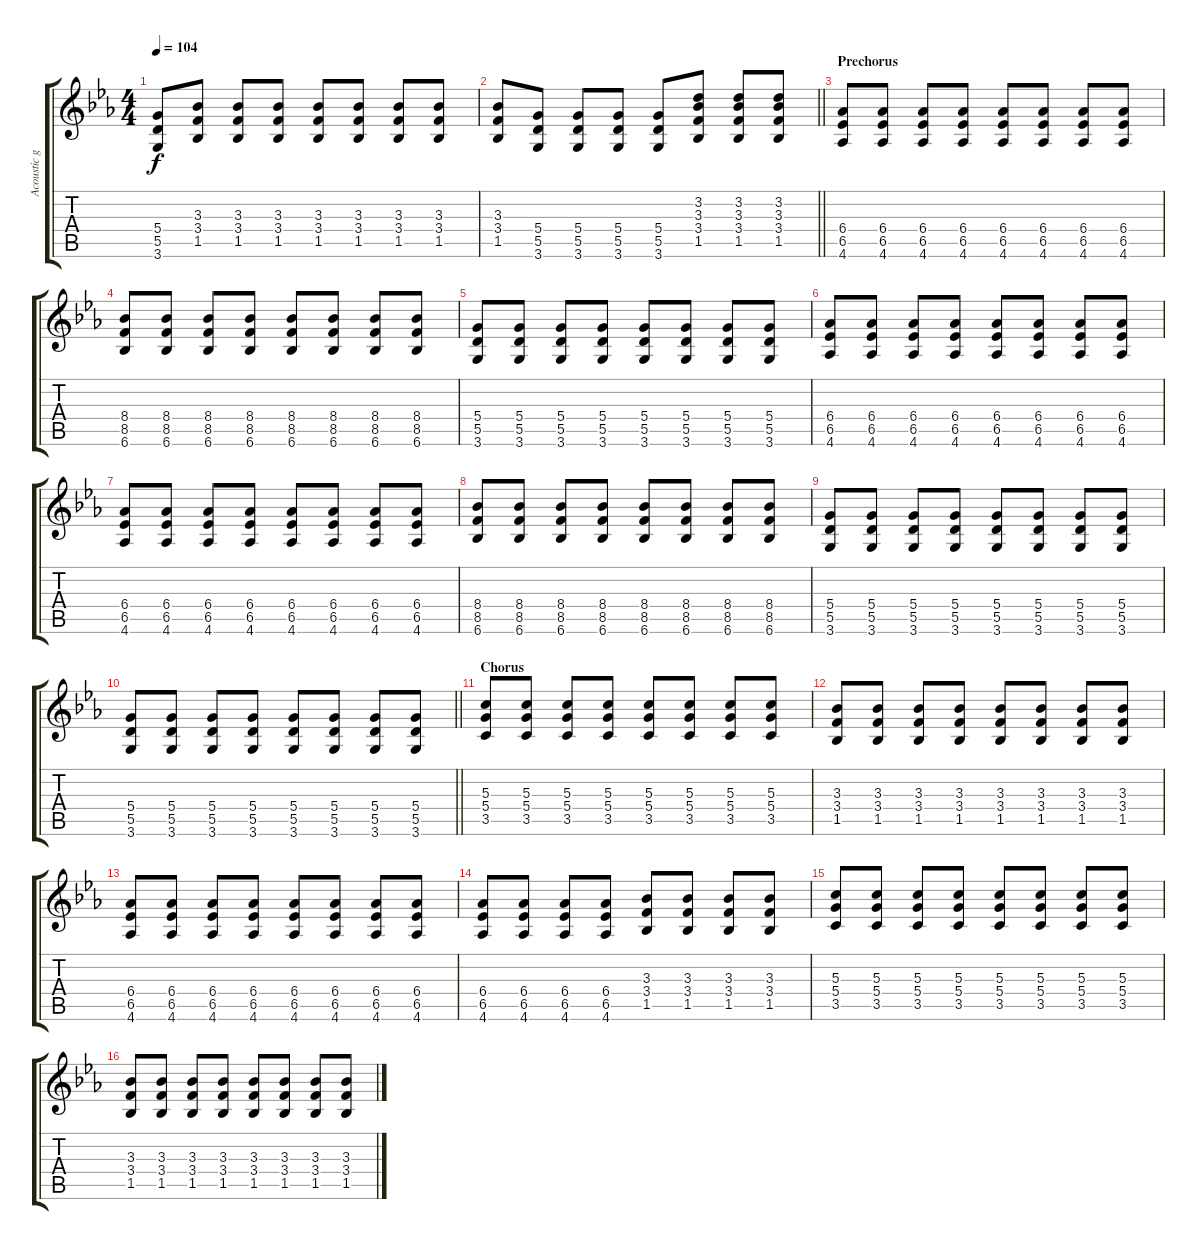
\track ("Acoustic guitar (muted)" "Acoustic g") {instrument acousticguitarsteel}
\staff {score tabs}
\tuning (E4 B3 G3 D3 A2 E2) {hide}
\ts (4 4)
\tempo 104
\clef g2
\ks eb
(5.4 5.5 3.6).8{dy f} (3.3 3.4 1.5).8 (3.3 3.4 1.5).8 (3.3 3.4 1.5).8 (3.3 3.4 1.5).8 (3.3 3.4 1.5).8 (3.3 3.4 1.5).8 (3.3 3.4 1.5).8 |
\barLineRight lightlight
(3.3 3.4 1.5).8 (5.4 5.5 3.6).8 (5.4 5.5 3.6).8 (5.4 5.5 3.6).8 (5.4 5.5 3.6).8 (3.2 3.3 3.4 1.5).8 (3.2 3.3 3.4 1.5).8 (3.2 3.3 3.4 1.5).8 |
\section ("" "Prechorus")
(6.4 6.5 4.6).8 (6.4 6.5 4.6).8 (6.4 6.5 4.6).8 (6.4 6.5 4.6).8 (6.4 6.5 4.6).8 (6.4 6.5 4.6).8 (6.4 6.5 4.6).8 (6.4 6.5 4.6).8 |
(8.4 8.5 6.6).8 (8.4 8.5 6.6).8 (8.4 8.5 6.6).8 (8.4 8.5 6.6).8 (8.4 8.5 6.6).8 (8.4 8.5 6.6).8 (8.4 8.5 6.6).8 (8.4 8.5 6.6).8 |
(5.4 5.5 3.6).8 (5.4 5.5 3.6).8 (5.4 5.5 3.6).8 (5.4 5.5 3.6).8 (5.4 5.5 3.6).8 (5.4 5.5 3.6).8 (5.4 5.5 3.6).8 (5.4 5.5 3.6).8 |
(6.4 6.5 4.6).8 (6.4 6.5 4.6).8 (6.4 6.5 4.6).8 (6.4 6.5 4.6).8 (6.4 6.5 4.6).8 (6.4 6.5 4.6).8 (6.4 6.5 4.6).8 (6.4 6.5 4.6).8 |
(6.4 6.5 4.6).8 (6.4 6.5 4.6).8 (6.4 6.5 4.6).8 (6.4 6.5 4.6).8 (6.4 6.5 4.6).8 (6.4 6.5 4.6).8 (6.4 6.5 4.6).8 (6.4 6.5 4.6).8 |
(8.4 8.5 6.6).8 (8.4 8.5 6.6).8 (8.4 8.5 6.6).8 (8.4 8.5 6.6).8 (8.4 8.5 6.6).8 (8.4 8.5 6.6).8 (8.4 8.5 6.6).8 (8.4 8.5 6.6).8 |
(5.4 5.5 3.6).8 (5.4 5.5 3.6).8 (5.4 5.5 3.6).8 (5.4 5.5 3.6).8 (5.4 5.5 3.6).8 (5.4 5.5 3.6).8 (5.4 5.5 3.6).8 (5.4 5.5 3.6).8 |
\barLineRight lightlight
(5.4 5.5 3.6).8 (5.4 5.5 3.6).8 (5.4 5.5 3.6).8 (5.4 5.5 3.6).8 (5.4 5.5 3.6).8 (5.4 5.5 3.6).8 (5.4 5.5 3.6).8 (5.4 5.5 3.6).8 |
\section ("" "Chorus")
(5.3 5.4 3.5).8 (5.3 5.4 3.5).8 (5.3 5.4 3.5).8 (5.3 5.4 3.5).8 (5.3 5.4 3.5).8 (5.3 5.4 3.5).8 (5.3 5.4 3.5).8 (5.3 5.4 3.5).8 |
(3.3 3.4 1.5).8 (3.3 3.4 1.5).8 (3.3 3.4 1.5).8 (3.3 3.4 1.5).8 (3.3 3.4 1.5).8 (3.3 3.4 1.5).8 (3.3 3.4 1.5).8 (3.3 3.4 1.5).8 |
(6.4 6.5 4.6).8 (6.4 6.5 4.6).8 (6.4 6.5 4.6).8 (6.4 6.5 4.6).8 (6.4 6.5 4.6).8 (6.4 6.5 4.6).8 (6.4 6.5 4.6).8 (6.4 6.5 4.6).8 |
(6.4 6.5 4.6).8 (6.4 6.5 4.6).8 (6.4 6.5 4.6).8 (6.4 6.5 4.6).8 (3.3 3.4 1.5).8 (3.3 3.4 1.5).8 (3.3 3.4 1.5).8 (3.3 3.4 1.5).8 |
(5.3 5.4 3.5).8 (5.3 5.4 3.5).8 (5.3 5.4 3.5).8 (5.3 5.4 3.5).8 (5.3 5.4 3.5).8 (5.3 5.4 3.5).8 (5.3 5.4 3.5).8 (5.3 5.4 3.5).8 |
(3.3 3.4 1.5).8 (3.3 3.4 1.5).8 (3.3 3.4 1.5).8 (3.3 3.4 1.5).8 (3.3 3.4 1.5).8 (3.3 3.4 1.5).8 (3.3 3.4 1.5).8 (3.3 3.4 1.5).8
